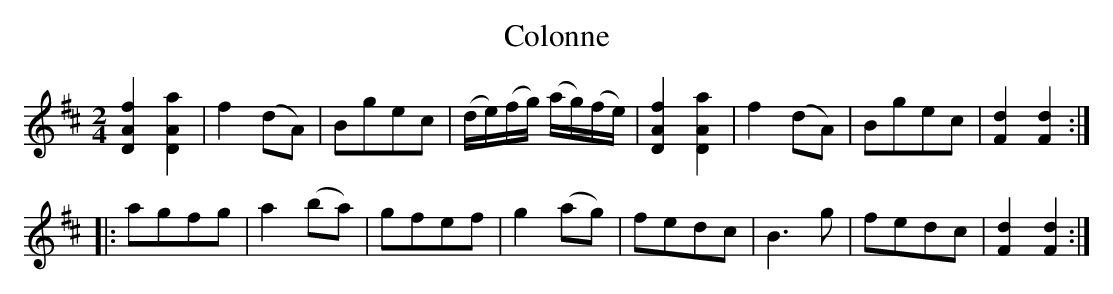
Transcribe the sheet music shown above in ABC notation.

X:1
T:Colonne
K:Dmaj
M:2/4
L:1/8
[DAf]2[DAa]2|f2 (dA)|Bgec|(d/2e/2)(f/2g/2) (a/2g/2)(f/2e/2)|[DAf]2[DAa]2|f2 (dA)|Bgec|[Fd]2[Fd]2:|
|:agfg|a2 (ba)|gfef|g2 (ag)|fedc|B3 g|fedc|[Fd]2[Fd]2:|]
